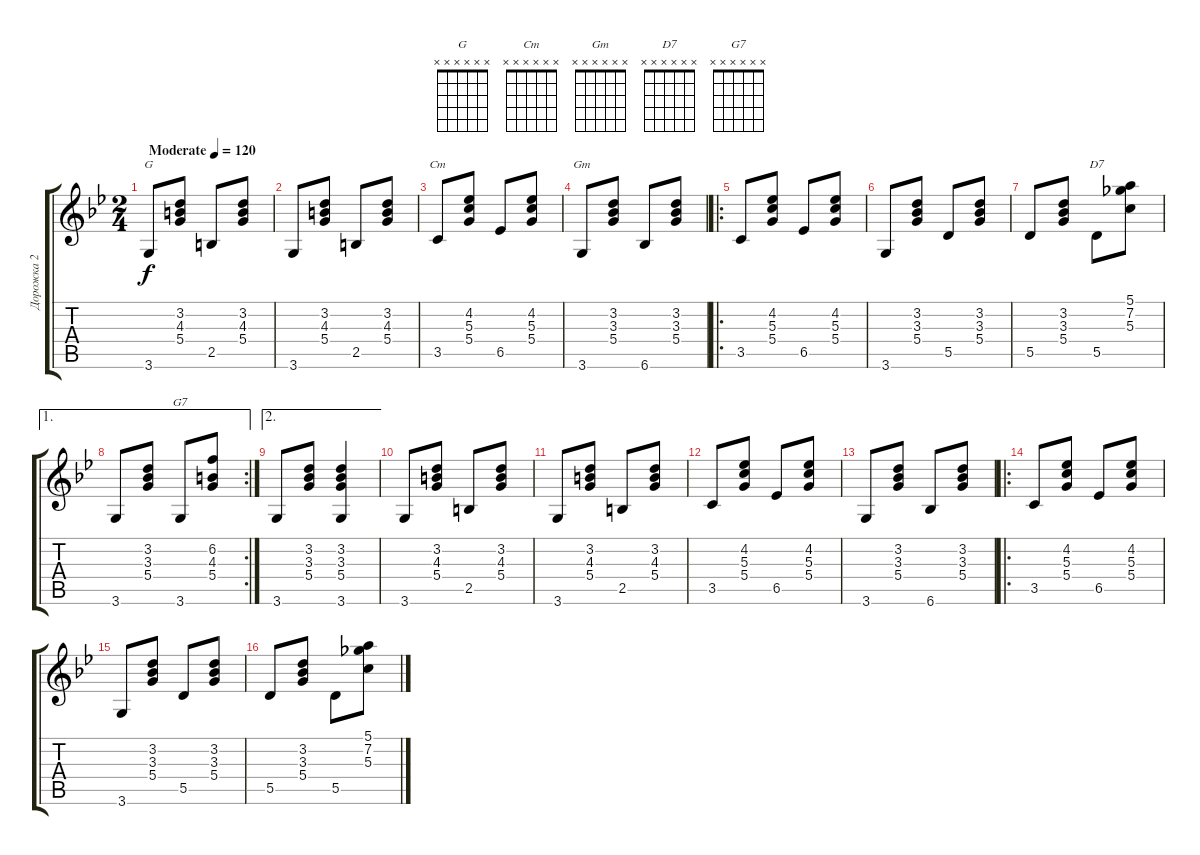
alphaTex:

\track ("Дорожка 2" "Дорожка 2") {instrument acousticguitarsteel}
\staff {score tabs}
\tuning (E4 B3 G3 D3 A2 E2) {hide}
\chord ("G" x x x x x x)
\chord ("Cm" x x x x x x)
\chord ("Gm" x x x x x x)
\chord ("D7" x x x x x x)
\chord ("G7" x x x x x x)
\ts (2 4)
\tempo (120 "Moderate")
\clef g2
\ks gminor
3.6.8{ch "G" dy f instrument acousticguitarsteel} (3.2 4.3 5.4).8 2.5.8 (3.2 4.3 5.4).8 |
3.6.8 (3.2 4.3 5.4).8 2.5.8 (3.2 4.3 5.4).8 |
3.5.8{ch "Cm"} (4.2 5.3 5.4).8 6.5.8 (4.2 5.3 5.4).8 |
3.6.8{ch "Gm"} (3.2 3.3 5.4).8 6.6.8 (3.2 3.3 5.4).8 |
\ro
3.5.8 (4.2 5.3 5.4).8 6.5.8 (4.2 5.3 5.4).8 |
3.6.8 (3.2 3.3 5.4).8 5.5.8 (3.2 3.3 5.4).8 |
5.5.8 (3.2 3.3 5.4).8 5.5.8{ch "D7"} (5.1 7.2 5.3).8 |
\ae 1
\rc 2
3.6.8 (3.2 3.3 5.4).8 3.6.8{ch "G7"} (6.2 4.3 5.4).8 |
\ae 2
3.6.8 (3.2 3.3 5.4).8 (3.2 3.3 5.4 3.6).4 |
3.6.8 (3.2 4.3 5.4).8 2.5.8 (3.2 4.3 5.4).8 |
3.6.8 (3.2 4.3 5.4).8 2.5.8 (3.2 4.3 5.4).8 |
3.5.8 (4.2 5.3 5.4).8 6.5.8 (4.2 5.3 5.4).8 |
3.6.8 (3.2 3.3 5.4).8 6.6.8 (3.2 3.3 5.4).8 |
\ro
3.5.8 (4.2 5.3 5.4).8 6.5.8 (4.2 5.3 5.4).8 |
3.6.8 (3.2 3.3 5.4).8 5.5.8 (3.2 3.3 5.4).8 |
5.5.8 (3.2 3.3 5.4).8 5.5.8 (5.1 7.2 5.3).8
